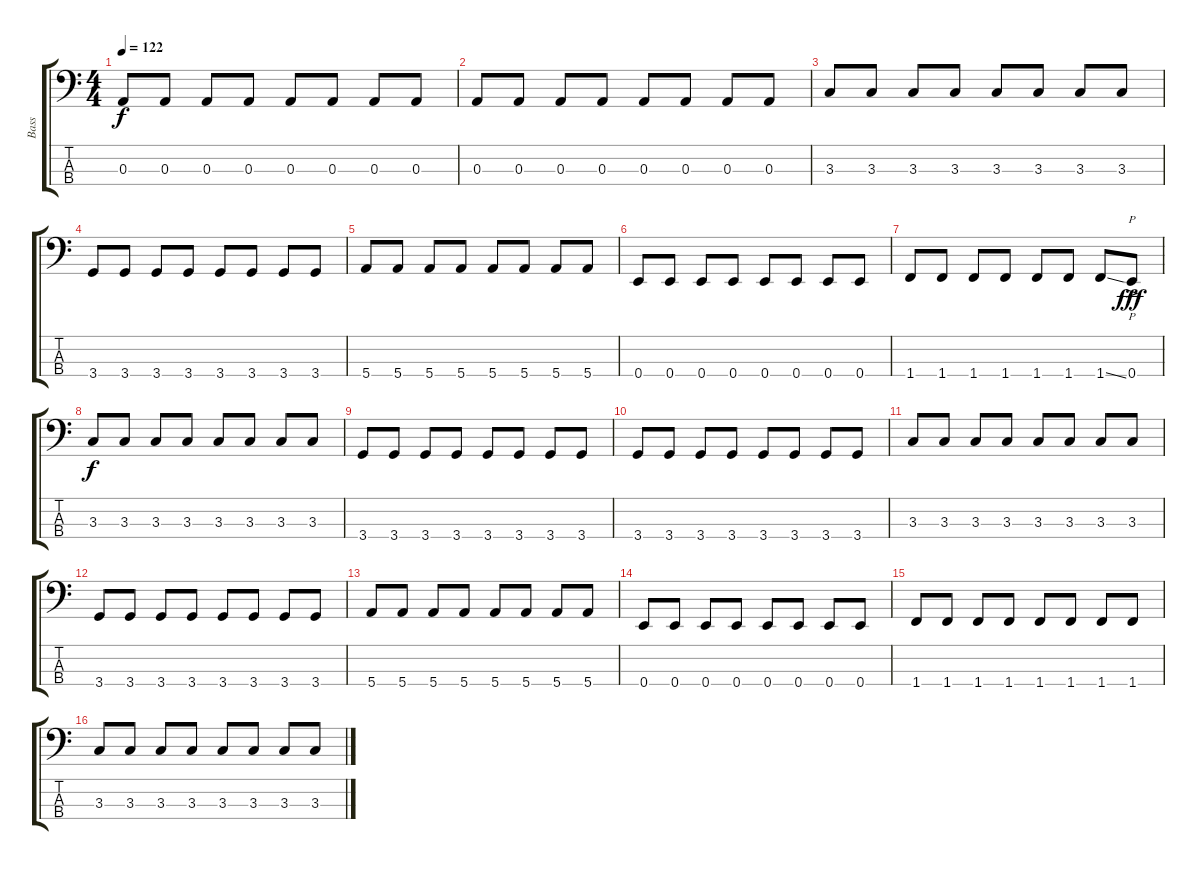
\track ("Bass" "Bass") {instrument electricbassfinger}
\staff {score tabs}
\tuning (G2 D2 A1 E1) {hide}
\ts (4 4)
\tempo 122
\clef f4
\ks c
0.3.8{dy f} 0.3.8 0.3.8 0.3.8 0.3.8 0.3.8 0.3.8 0.3.8 |
0.3.8 0.3.8 0.3.8 0.3.8 0.3.8 0.3.8 0.3.8 0.3.8 |
3.3.8 3.3.8 3.3.8 3.3.8 3.3.8 3.3.8 3.3.8 3.3.8 |
3.4.8 3.4.8 3.4.8 3.4.8 3.4.8 3.4.8 3.4.8 3.4.8 |
5.4.8 5.4.8 5.4.8 5.4.8 5.4.8 5.4.8 5.4.8 5.4.8 |
0.4.8 0.4.8 0.4.8 0.4.8 0.4.8 0.4.8 0.4.8 0.4.8 |
1.4.8 1.4.8 1.4.8 1.4.8 1.4.8 1.4.8 1.4{ss}.8 0.4{ac}.8{p dy fff} |
3.3.8{dy f} 3.3.8 3.3.8 3.3.8 3.3.8 3.3.8 3.3.8 3.3.8 |
3.4.8 3.4.8 3.4.8 3.4.8 3.4.8 3.4.8 3.4.8 3.4.8 |
3.4.8 3.4.8 3.4.8 3.4.8 3.4.8 3.4.8 3.4.8 3.4.8 |
3.3.8 3.3.8 3.3.8 3.3.8 3.3.8 3.3.8 3.3.8 3.3.8 |
3.4.8 3.4.8 3.4.8 3.4.8 3.4.8 3.4.8 3.4.8 3.4.8 |
5.4.8 5.4.8 5.4.8 5.4.8 5.4.8 5.4.8 5.4.8 5.4.8 |
0.4.8 0.4.8 0.4.8 0.4.8 0.4.8 0.4.8 0.4.8 0.4.8 |
1.4.8 1.4.8 1.4.8 1.4.8 1.4.8 1.4.8 1.4.8 1.4.8 |
3.3.8 3.3.8 3.3.8 3.3.8 3.3.8 3.3.8 3.3.8 3.3.8
